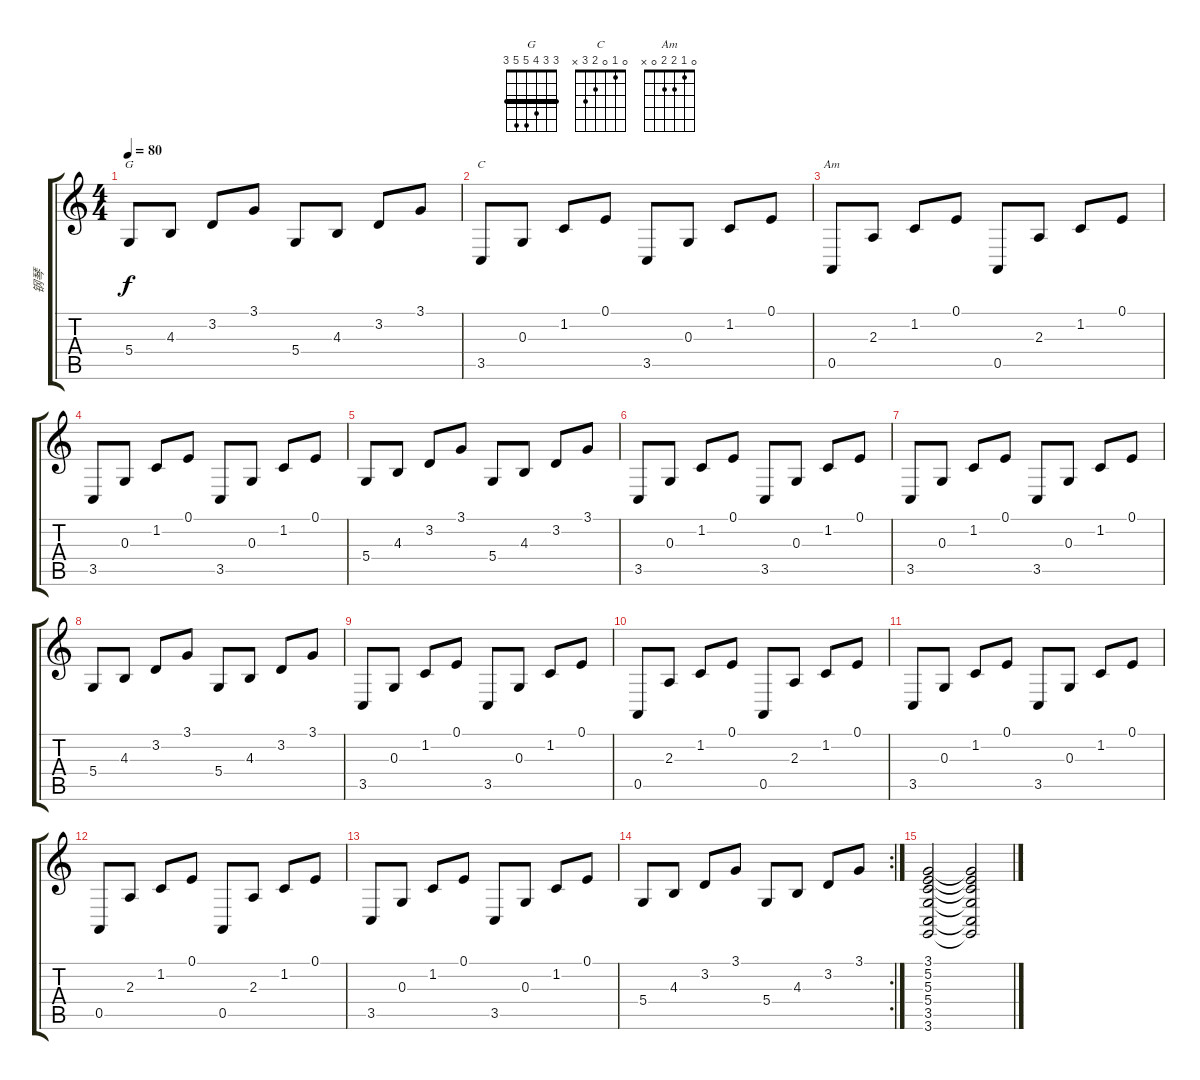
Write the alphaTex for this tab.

\track ("钢琴" "钢琴") {instrument brightacousticpiano}
\staff {score tabs}
\tuning (E4 B3 G3 D3 A2 E2) {hide}
\chord ("G" 3 3 4 5 5 3) {barre 3}
\chord ("C" 0 1 0 2 3 x)
\chord ("Am" 0 1 2 2 0 x)
\ts (4 4)
\tempo 80
\clef g2
\ks c
5.4.8{ch "G" dy f} 4.3.8 3.2.8 3.1.8 5.4.8 4.3.8 3.2.8 3.1.8 |
3.5.8{ch "C"} 0.3.8 1.2.8 0.1.8 3.5.8 0.3.8 1.2.8 0.1.8 |
0.5.8{ch "Am"} 2.3.8 1.2.8 0.1.8 0.5.8 2.3.8 1.2.8 0.1.8 |
3.5.8 0.3.8 1.2.8 0.1.8 3.5.8 0.3.8 1.2.8 0.1.8 |
5.4.8 4.3.8 3.2.8 3.1.8 5.4.8 4.3.8 3.2.8 3.1.8 |
3.5.8 0.3.8 1.2.8 0.1.8 3.5.8 0.3.8 1.2.8 0.1.8 |
3.5.8 0.3.8 1.2.8 0.1.8 3.5.8 0.3.8 1.2.8 0.1.8 |
5.4.8 4.3.8 3.2.8 3.1.8 5.4.8 4.3.8 3.2.8 3.1.8 |
3.5.8 0.3.8 1.2.8 0.1.8 3.5.8 0.3.8 1.2.8 0.1.8 |
0.5.8 2.3.8 1.2.8 0.1.8 0.5.8 2.3.8 1.2.8 0.1.8 |
3.5.8 0.3.8 1.2.8 0.1.8 3.5.8 0.3.8 1.2.8 0.1.8 |
0.5.8 2.3.8 1.2.8 0.1.8 0.5.8 2.3.8 1.2.8 0.1.8 |
3.5.8 0.3.8 1.2.8 0.1.8 3.5.8 0.3.8 1.2.8 0.1.8 |
\rc 2
5.4.8 4.3.8 3.2.8 3.1.8 5.4.8 4.3.8 3.2.8 3.1.8 |
(3.1 5.2 5.3 5.4 3.5 3.6).2 (3.1{t} 5.2{t} 5.3{t} 5.4{t} 3.5{t} 3.6{t}).2
